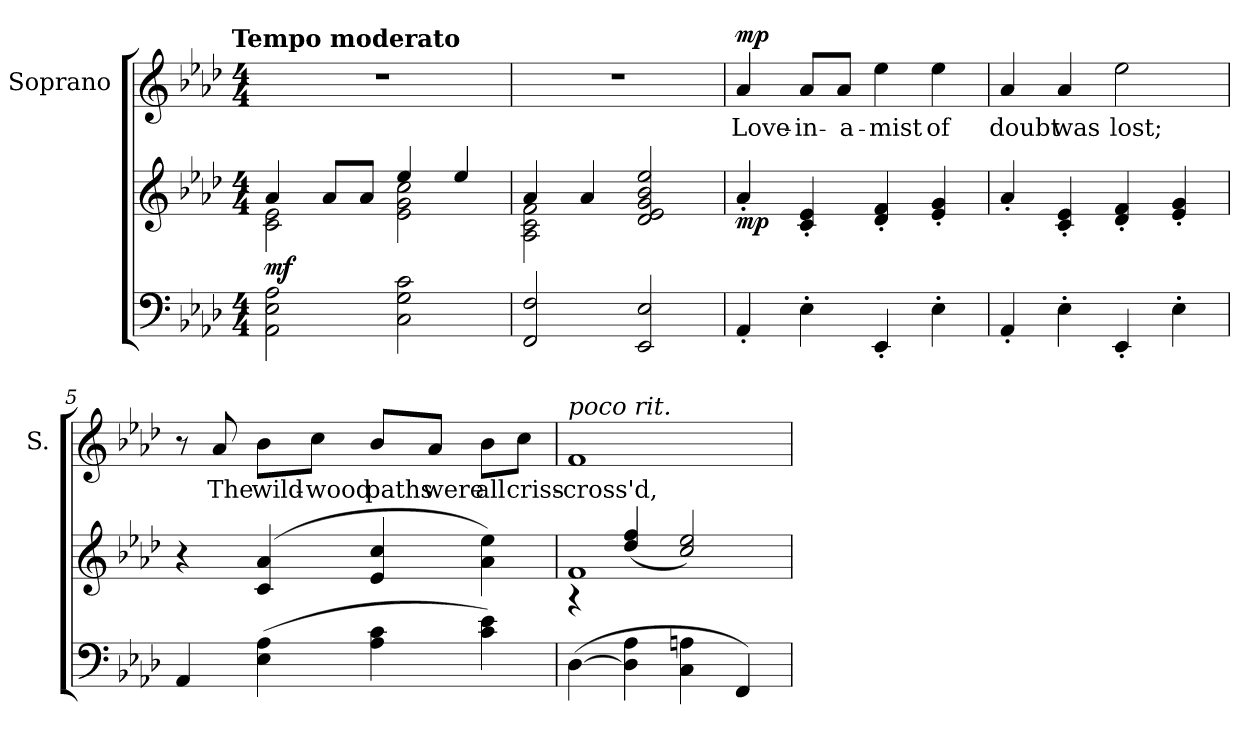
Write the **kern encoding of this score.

**kern	**kern	**dynam	**kern	**text	**dynam
*part2	*part2	*part2	*part1	*part1	*part1
*staff3	*staff2	*staff2/3	*staff1	*staff1	*staff1
*	*	*	*I"Soprano	*	*
*	*	*	*I'S.	*	*
*clefF4	*clefG2	*	*clefG2	*	*
*k[b-e-a-d-]	*k[b-e-a-d-]	*	*k[b-e-a-d-]	*	*
!!LO:TX:omd:t=Tempo moderato
*M4/4	*M4/4	*	*M4/4	*	*
*MM114	*MM114	*	*MM114	*	*
=1	=1	=1	=1	=1	=1
*	*^	*	*	*	*
!	!	!	!LO:DY:b	!	!	!
2AA-\ 2E-\ 2A-\	2c\ 2e-\	4a-/	mf	1r	.	.
.	.	8a-/L	.	.	.	.
.	.	8a-/J	.	.	.	.
2C\ 2G\ 2c\	2e-\ 2g\ 2cc\	4ee-/	.	.	.	.
.	.	4ee-/	.	.	.	.
=2	=2	=2	=2	=2	=2	=2
2FF/ 2F/	2A-\ 2c\ 2f\	4a-/	.	1r	.	.
.	.	4a-/	.	.	.	.
2EE-/ 2E-/	2d-/ 2e-/ 2g/ 2b-/ 2ee-/	2ryy	.	.	.	.
=3	=3	=3	=3	=3	=3	=3
!	!	!	!LO:DY:b	!	!	!LO:DY:a
*	*v	*v	*	*	*	*
4AA-'/	4a-'/	mp	4a-/	Love-	mp
4E-'\	4c'/ 4e-'/	.	8a-/L	-in-	.
.	.	.	8a-/J	-a-	.
4EE-'/	4d-'/ 4f'/	.	4ee-\	-mist	.
4E-'\	4e-'/ 4g'/	.	4ee-\	of	.
=4	=4	=4	=4	=4	=4
4AA-'/	4a-'/	.	4a-/	doubt	.
4E-'\	4c'/ 4e-'/	.	4a-/	was	.
4EE-'/	4d-'/ 4f'/	.	2ee-\	lost;	.
4E-'\	4e-'/ 4g'/	.	.	.	.
=5	=5	=5	=5	=5	=5
4AA-/	4r	.	8r	.	.
.	.	.	8a-/	The	.
(>4E-\ 4A-\	(>4c/ 4a-/	.	8b-\L	wild-	.
.	.	.	8cc\J	-wood	.
4A-\ 4c\	4e-/ 4cc/	.	8b-/L	paths	.
.	.	.	8a-/J	were	.
4c\ 4e-\)	4a-\ 4ee-\)	.	8b-\L	all	.
.	.	.	8cc\J	criss-	.
=6	=6	=6	=6	=6	=6
*	*^	*	*	*	*
!	!	!	!	!LO:TX:a:i:t=poco rit.	!	!
(>[4D-\	1f	4r	.	1f	-cross'd,	.
4D-]\ 4A-\	.	(>4dd-/ 4ff/	.	.	.	.
4C\ 4An\	.	2cc/ 2ee-/)	.	.	.	.
4FF/)	.	.	.	.	.	.
*	*v	*v	*	*	*	*
=	=	=	=	=	=
*-	*-	*-	*-	*-	*-
